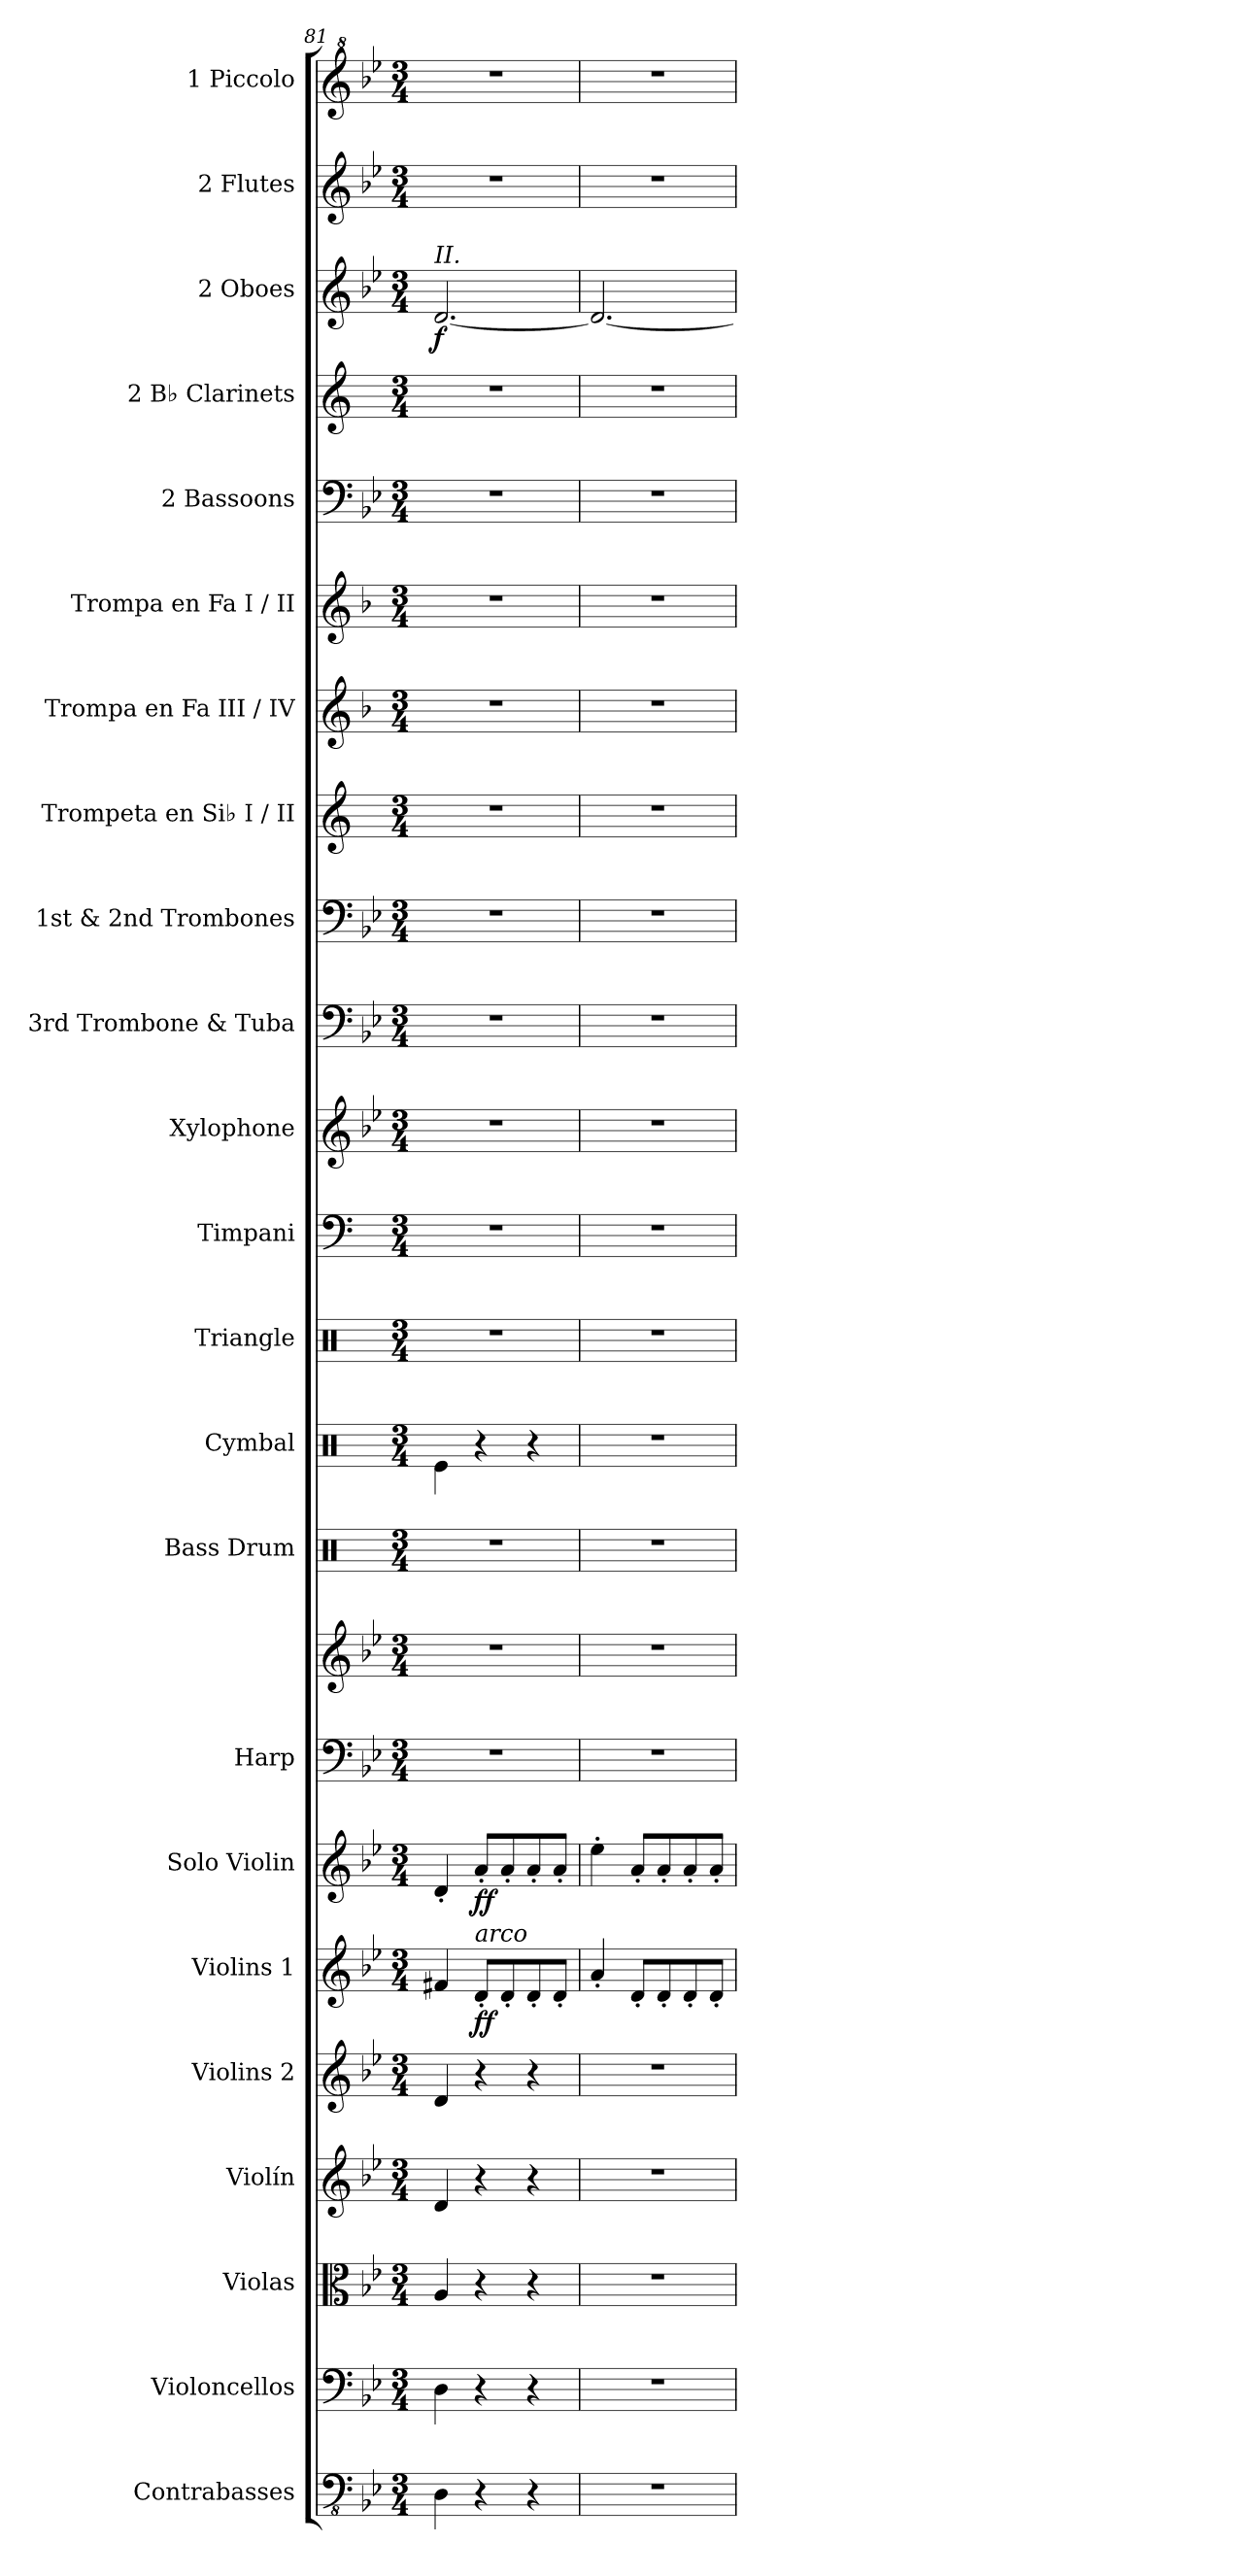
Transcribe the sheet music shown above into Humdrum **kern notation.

**kern	**kern	**kern	**kern	**kern	**kern	**dynam	**kern	**dynam	**kern	**kern	**kern	**kern	**kern	**kern	**kern	**kern	**kern	**kern	**kern	**kern	**kern	**kern	**kern	**dynam	**kern	**kern
*part23	*part22	*part21	*part20	*part19	*part18	*part18	*part17	*part17	*part16	*part16	*part15	*part14	*part13	*part12	*part11	*part10	*part9	*part8	*part7	*part6	*part5	*part4	*part3	*part3	*part2	*part1
*staff24	*staff23	*staff22	*staff21	*staff20	*staff19	*staff19	*staff18	*staff18	*staff17	*staff16	*staff15	*staff14	*staff13	*staff12	*staff11	*staff10	*staff9	*staff8	*staff7	*staff6	*staff5	*staff4	*staff3	*staff3	*staff2	*staff1
*I"Contrabasses	*I"Violoncellos	*I"Violas	*I"Violín	*I"Violins 2	*I"Violins 1	*	*I"Solo Violin	*	*I"Harp	*	*I"Bass Drum	*I"Cymbal	*I"Triangle	*I"Timpani	*I"Xylophone	*I"3rd Trombone     &amp; Tuba	*I"1st &amp; 2nd Trombones	*I"Trompeta en Si♭  I / II	*I"Trompa en Fa   III / IV	*I"Trompa en Fa I / II	*I"2 Bassoons	*I"2 B♭ Clarinets	*I"2 Oboes	*	*I"2 Flutes	*I"1 Piccolo
*I'Cbs.	*I'Vlcs.	*I'Vlas.	*I'Vln.	*I'Vlns. 2	*I'Vlns. 1	*	*I'S. Vln.	*	*I'Hrp.	*	*I'B. Dr.	*I'Cym.	*I'Trgl.	*I'Timp.	*I'Xyl.	*I'3rd Trb. &amp; Tba.	*I'1st &amp; 2nd    Trbs.	*I'Tpt. Si♭  I / II	*I'Trmp. Fa   III / IV	*I'Trmp. Fa I / II	*I'2 Bsns.	*I'2 B♭ Cls.	*I'2 Obs.	*	*I'2 Fls.	*I'1 Picc.
!!LO:PB:g=z
*clefFv4	*clefF4	*clefC3	*clefG2	*clefG2	*clefG2	*	*clefG2	*	*clefF4	*clefG2	*clefX	*clefX	*clefX	*clefF4	*clefG2	*clefF4	*clefF4	*clefG2	*clefG2	*clefG2	*clefF4	*clefG2	*clefG2	*	*clefG2	*clefG^2
*	*	*	*	*	*	*	*	*	*	*	*	*	*	*	*ITrd-7c-12	*	*	*ITrd1c2	*ITrd4c7	*ITrd4c7	*	*ITrd1c2	*	*	*	*ITrd-7c-12
*k[b-e-]	*k[b-e-]	*k[b-e-]	*k[b-e-]	*k[b-e-]	*k[b-e-]	*	*k[b-e-]	*	*k[b-e-]	*k[b-e-]	*k[]	*k[]	*k[]	*k[]	*k[b-e-]	*k[b-e-]	*k[b-e-]	*k[b-e-]	*k[b-e-]	*k[b-e-]	*k[b-e-]	*k[b-e-]	*k[b-e-]	*	*k[b-e-]	*k[b-e-]
*M3/4	*M3/4	*M3/4	*M3/4	*M3/4	*M3/4	*	*M3/4	*	*M3/4	*M3/4	*M3/4	*M3/4	*M3/4	*M3/4	*M3/4	*M3/4	*M3/4	*M3/4	*M3/4	*M3/4	*M3/4	*M3/4	*M3/4	*	*M3/4	*M3/4
=81	=81	=81	=81	=81	=81	=81	=81	=81	=81	=81	=81	=81	=81	=81	=81	=81	=81	=81	=81	=81	=81	=81	=81	=81	=81	=81
!	!	!	!	!	!	!	!	!	!	!	!	!	!	!	!	!	!	!	!	!	!	!	!LO:TX:a:i:t=II.	!	!	!
!	!	!	!	!	!	!	!	!	!	!	!	!	!	!	!	!	!	!	!	!	!	!	!	!LO:DY:b	!	!
4DD\	4D\	4A/	4d/	4d/	4f#X/	.	4d'/	.	2.r	2.r	2.r	4Re\	2.r	2.r	2.r	2.r	2.r	2.r	2.r	2.r	2.r	2.r	[2.d/	f	2.r	2.r
!	!	!	!	!	!LO:TX:a:i:t=arco	!	!	!	!	!	!	!	!	!	!	!	!	!	!	!	!	!	!	!	!	!
!	!	!	!	!	!	!LO:DY:b	!	!LO:DY:b	!	!	!	!	!	!	!	!	!	!	!	!	!	!	!	!	!	!
4r	4r	4r	4r	4r	8d'/L	ff	8a'/L	ff	.	.	.	4r	.	.	.	.	.	.	.	.	.	.	.	.	.	.
.	.	.	.	.	8d'/	.	8a'/	.	.	.	.	.	.	.	.	.	.	.	.	.	.	.	.	.	.	.
4r	4r	4r	4r	4r	8d'/	.	8a'/	.	.	.	.	4r	.	.	.	.	.	.	.	.	.	.	.	.	.	.
.	.	.	.	.	8d'/J	.	8a'/J	.	.	.	.	.	.	.	.	.	.	.	.	.	.	.	.	.	.	.
=82	=82	=82	=82	=82	=82	=82	=82	=82	=82	=82	=82	=82	=82	=82	=82	=82	=82	=82	=82	=82	=82	=82	=82	=82	=82	=82
2.r	2.r	2.r	2.r	2.r	4a'/	.	4ee-'\	.	2.r	2.r	2.r	2.r	2.r	2.r	2.r	2.r	2.r	2.r	2.r	2.r	2.r	2.r	2.d/_	.	2.r	2.r
.	.	.	.	.	8d'/L	.	8a'/L	.	.	.	.	.	.	.	.	.	.	.	.	.	.	.	.	.	.	.
.	.	.	.	.	8d'/	.	8a'/	.	.	.	.	.	.	.	.	.	.	.	.	.	.	.	.	.	.	.
.	.	.	.	.	8d'/	.	8a'/	.	.	.	.	.	.	.	.	.	.	.	.	.	.	.	.	.	.	.
.	.	.	.	.	8d'/J	.	8a'/J	.	.	.	.	.	.	.	.	.	.	.	.	.	.	.	.	.	.	.
=	=	=	=	=	=	=	=	=	=	=	=	=	=	=	=	=	=	=	=	=	=	=	=	=	=	=
*-	*-	*-	*-	*-	*-	*-	*-	*-	*-	*-	*-	*-	*-	*-	*-	*-	*-	*-	*-	*-	*-	*-	*-	*-	*-	*-
